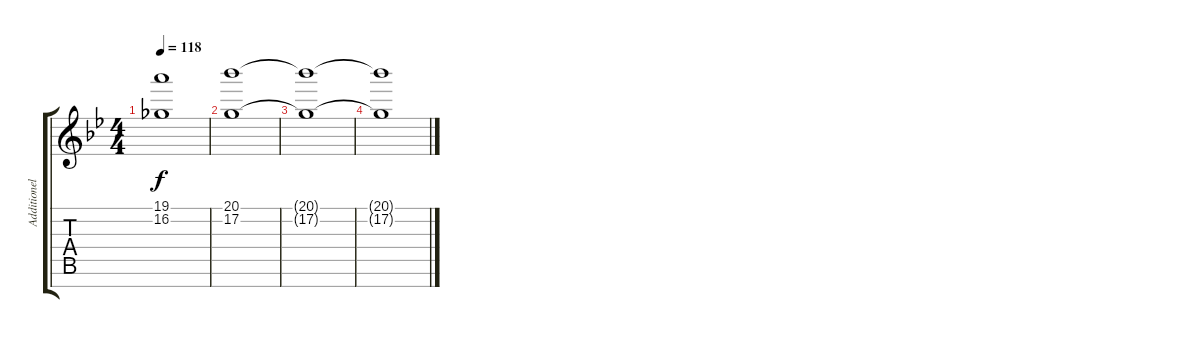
\track ("Additionel" "Additionel") {instrument stringensemble2}
\staff {score tabs}
\tuning (D5 D4 G3 D3 A2 E2 B1) {hide}
\ts (4 4)
\tempo 118
\clef g2
\ks gminor
(19.1{t} 16.2{t}).1{dy f} |
(20.1 17.2).1 |
(20.1{t} 17.2{t}).1 |
(20.1{t} 17.2{t}).1
